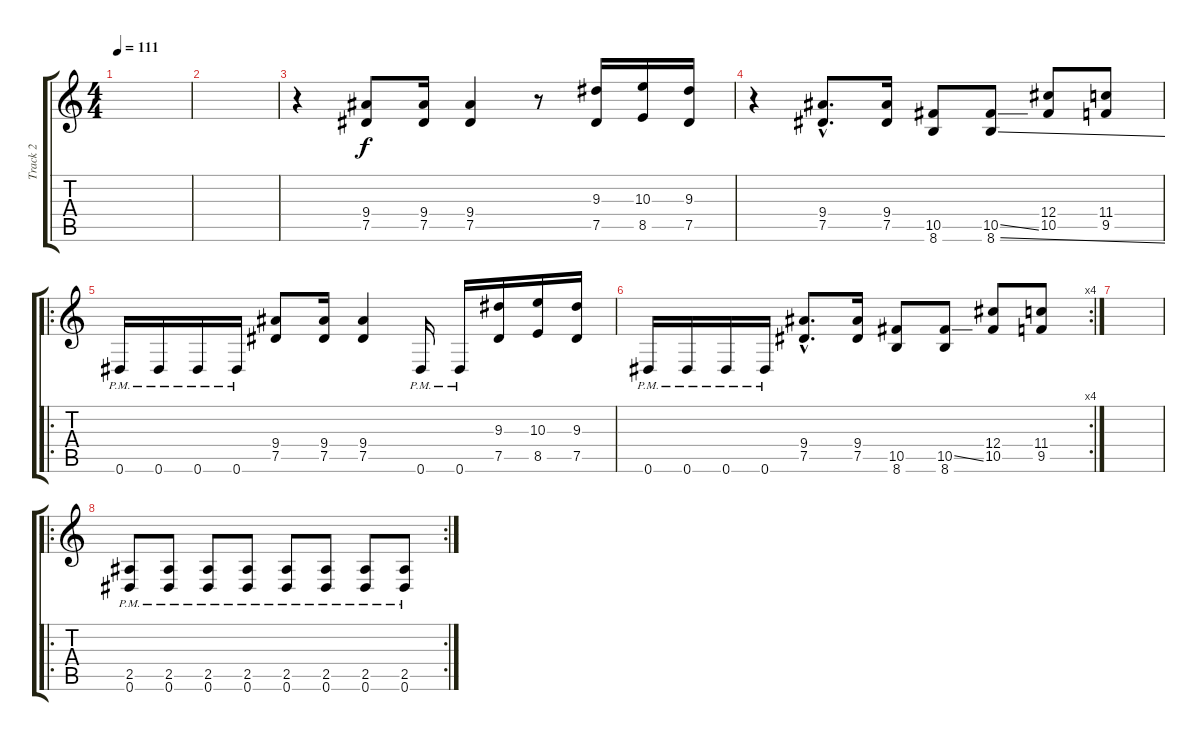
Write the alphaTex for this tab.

\track ("Track 2" "Track 2") {instrument distortionguitar}
\staff {score tabs}
\tuning (Eb4 Bb3 Gb3 Db3 Ab2 Eb2) {hide}
\ts (4 4)
\tempo 111
\clef g2
\ks c
|
|
r.4 (9.4 7.5).8 (9.4 7.5).16 (9.4 7.5).4 r.8 (9.3 7.5).16 (10.3 8.5).16 (9.3 7.5).16 |
r.4 (9.4{hac} 7.5{hac}).8{d} (9.4 7.5).16 (10.5 8.6).8 (10.5{ss} 8.6{ss}).8 (12.4 10.5).8 (11.4 9.5).8 |
\ro
0.6{pm}.16 0.6{pm}.16 0.6{pm}.16 0.6{pm}.16 (9.4 7.5).8 (9.4 7.5).16 (9.4 7.5).4 0.6{pm}.16 0.6{pm}.16 (9.3 7.5).16 (10.3 8.5).16 (9.3 7.5).16 |
\rc 4
0.6{pm}.16 0.6{pm}.16 0.6{pm}.16 0.6{pm}.16 (9.4{hac} 7.5{hac}).8{d} (9.4 7.5).16 (10.5 8.6).8 (10.5{ss} 8.6).8 (12.4 10.5).8 (11.4 9.5).8 |
|
\ro
\rc 2
(2.5{pm} 0.6{pm}).8 (2.5{pm} 0.6{pm}).8 (2.5{pm} 0.6{pm}).8 (2.5{pm} 0.6{pm}).8 (2.5{pm} 0.6{pm}).8 (2.5{pm} 0.6{pm}).8 (2.5{pm} 0.6{pm}).8 (2.5{pm} 0.6{pm}).8
